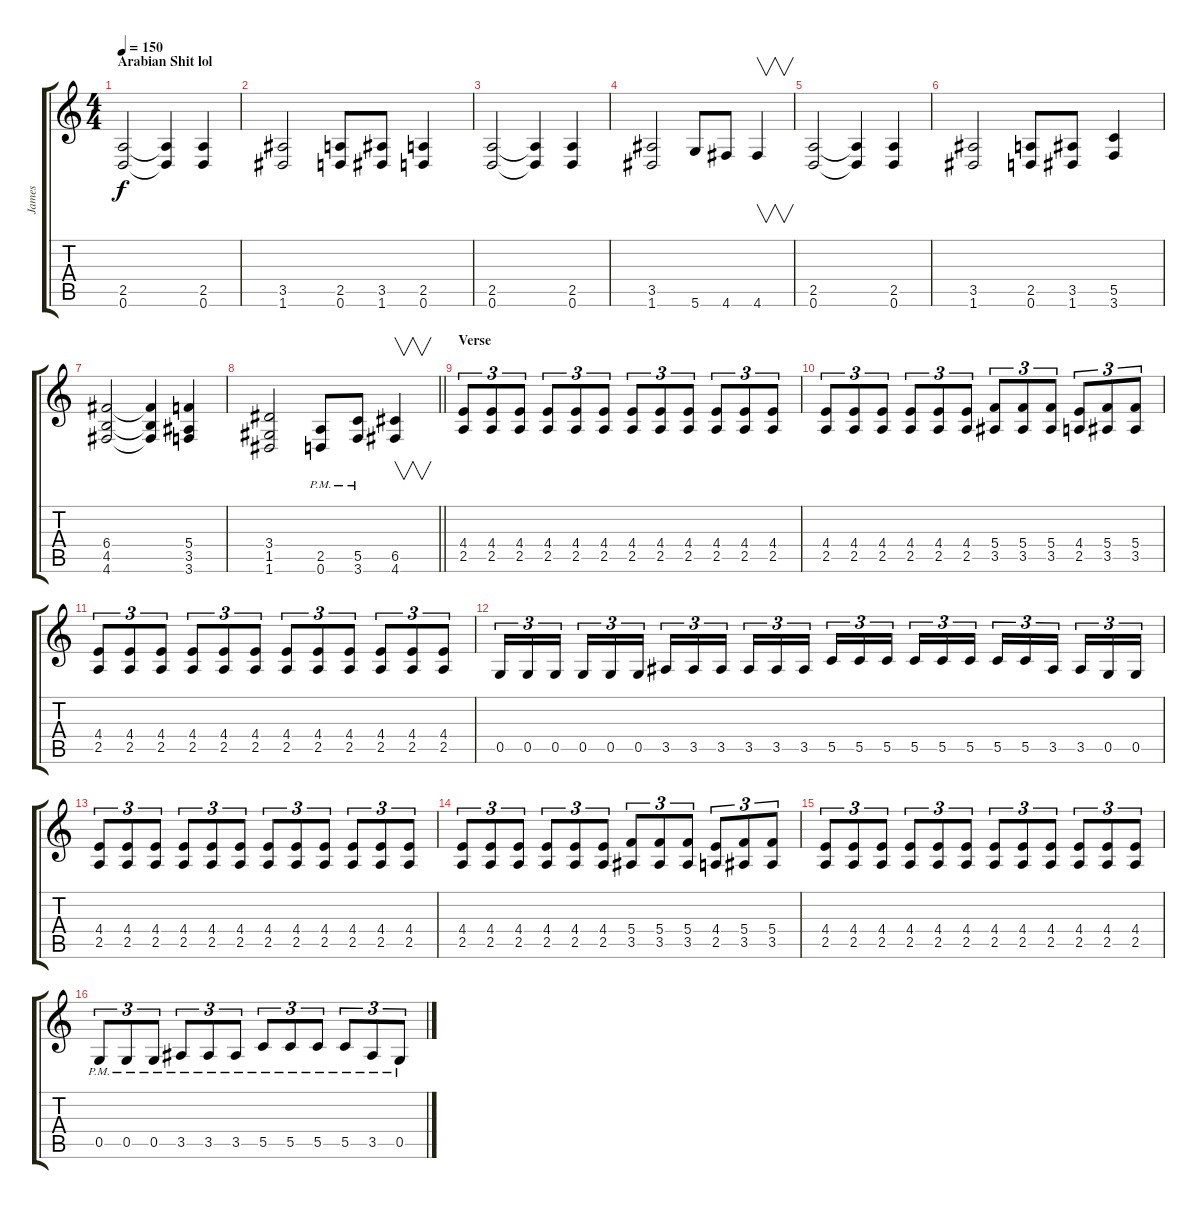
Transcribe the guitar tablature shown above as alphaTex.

\track ("James" "James") {instrument distortionguitar}
\staff {score tabs}
\tuning (D4 A3 F3 C3 G2 D2) {hide}
\ts (4 4)
\section ("" "Arabian Shit lol")
\tempo 150
\clef g2
\ks c
(2.5 0.6).2{dy f} (2.5{t} 0.6{t}).4 (2.5 0.6).4 |
(3.5 1.6).2 (2.5 0.6).8 (3.5 1.6).8 (2.5 0.6).4 |
(2.5 0.6).2 (2.5{t} 0.6{t}).4 (2.5 0.6).4 |
(3.5 1.6).2 5.6.8 4.6.8 4.6.4{v} |
(2.5 0.6).2 (2.5{t} 0.6{t}).4 (2.5 0.6).4 |
(3.5 1.6).2 (2.5 0.6).8 (3.5 1.6).8 (5.5 3.6).4 |
(6.4 4.5 4.6).2 (6.4{t} 4.5{t} 4.6{t}).4 (5.4 3.5 3.6).4 |
\barLineRight lightlight
(3.4 1.5 1.6).2 (2.5{pm} 0.6{pm}).8 (5.5{pm} 3.6{pm}).8 (6.5 4.6).4{v} |
\section ("" "Verse")
(4.4 2.5).8{tu (3 2)} (4.4 2.5).8{tu (3 2)} (4.4 2.5).8{tu (3 2)} (4.4 2.5).8{tu (3 2)} (4.4 2.5).8{tu (3 2)} (4.4 2.5).8{tu (3 2)} (4.4 2.5).8{tu (3 2)} (4.4 2.5).8{tu (3 2)} (4.4 2.5).8{tu (3 2)} (4.4 2.5).8{tu (3 2)} (4.4 2.5).8{tu (3 2)} (4.4 2.5).8{tu (3 2)} |
(4.4 2.5).8{tu (3 2)} (4.4 2.5).8{tu (3 2)} (4.4 2.5).8{tu (3 2)} (4.4 2.5).8{tu (3 2)} (4.4 2.5).8{tu (3 2)} (4.4 2.5).8{tu (3 2)} (5.4 3.5).8{tu (3 2)} (5.4 3.5).8{tu (3 2)} (5.4 3.5).8{tu (3 2)} (4.4 2.5).8{tu (3 2)} (5.4 3.5).8{tu (3 2)} (5.4 3.5).8{tu (3 2)} |
(4.4 2.5).8{tu (3 2)} (4.4 2.5).8{tu (3 2)} (4.4 2.5).8{tu (3 2)} (4.4 2.5).8{tu (3 2)} (4.4 2.5).8{tu (3 2)} (4.4 2.5).8{tu (3 2)} (4.4 2.5).8{tu (3 2)} (4.4 2.5).8{tu (3 2)} (4.4 2.5).8{tu (3 2)} (4.4 2.5).8{tu (3 2)} (4.4 2.5).8{tu (3 2)} (4.4 2.5).8{tu (3 2)} |
0.5.16{tu (3 2)} 0.5.16{tu (3 2)} 0.5.16{tu (3 2) beam splitsecondary} 0.5.16{tu (3 2)} 0.5.16{tu (3 2)} 0.5.16{tu (3 2)} 3.5.16{tu (3 2)} 3.5.16{tu (3 2)} 3.5.16{tu (3 2) beam splitsecondary} 3.5.16{tu (3 2)} 3.5.16{tu (3 2)} 3.5.16{tu (3 2)} 5.5.16{tu (3 2)} 5.5.16{tu (3 2)} 5.5.16{tu (3 2) beam splitsecondary} 5.5.16{tu (3 2)} 5.5.16{tu (3 2)} 5.5.16{tu (3 2)} 5.5.16{tu (3 2)} 5.5.16{tu (3 2)} 3.5.16{tu (3 2) beam splitsecondary} 3.5.16{tu (3 2)} 0.5.16{tu (3 2)} 0.5.16{tu (3 2)} |
(4.4 2.5).8{tu (3 2)} (4.4 2.5).8{tu (3 2)} (4.4 2.5).8{tu (3 2)} (4.4 2.5).8{tu (3 2)} (4.4 2.5).8{tu (3 2)} (4.4 2.5).8{tu (3 2)} (4.4 2.5).8{tu (3 2)} (4.4 2.5).8{tu (3 2)} (4.4 2.5).8{tu (3 2)} (4.4 2.5).8{tu (3 2)} (4.4 2.5).8{tu (3 2)} (4.4 2.5).8{tu (3 2)} |
(4.4 2.5).8{tu (3 2)} (4.4 2.5).8{tu (3 2)} (4.4 2.5).8{tu (3 2)} (4.4 2.5).8{tu (3 2)} (4.4 2.5).8{tu (3 2)} (4.4 2.5).8{tu (3 2)} (5.4 3.5).8{tu (3 2)} (5.4 3.5).8{tu (3 2)} (5.4 3.5).8{tu (3 2)} (4.4 2.5).8{tu (3 2)} (5.4 3.5).8{tu (3 2)} (5.4 3.5).8{tu (3 2)} |
(4.4 2.5).8{tu (3 2)} (4.4 2.5).8{tu (3 2)} (4.4 2.5).8{tu (3 2)} (4.4 2.5).8{tu (3 2)} (4.4 2.5).8{tu (3 2)} (4.4 2.5).8{tu (3 2)} (4.4 2.5).8{tu (3 2)} (4.4 2.5).8{tu (3 2)} (4.4 2.5).8{tu (3 2)} (4.4 2.5).8{tu (3 2)} (4.4 2.5).8{tu (3 2)} (4.4 2.5).8{tu (3 2)} |
0.5{pm}.8{tu (3 2)} 0.5{pm}.8{tu (3 2)} 0.5{pm}.8{tu (3 2)} 3.5{pm}.8{tu (3 2)} 3.5{pm}.8{tu (3 2)} 3.5{pm}.8{tu (3 2)} 5.5{pm}.8{tu (3 2)} 5.5{pm}.8{tu (3 2)} 5.5{pm}.8{tu (3 2)} 5.5{pm}.8{tu (3 2)} 3.5{pm}.8{tu (3 2)} 0.5{pm}.8{tu (3 2)}
